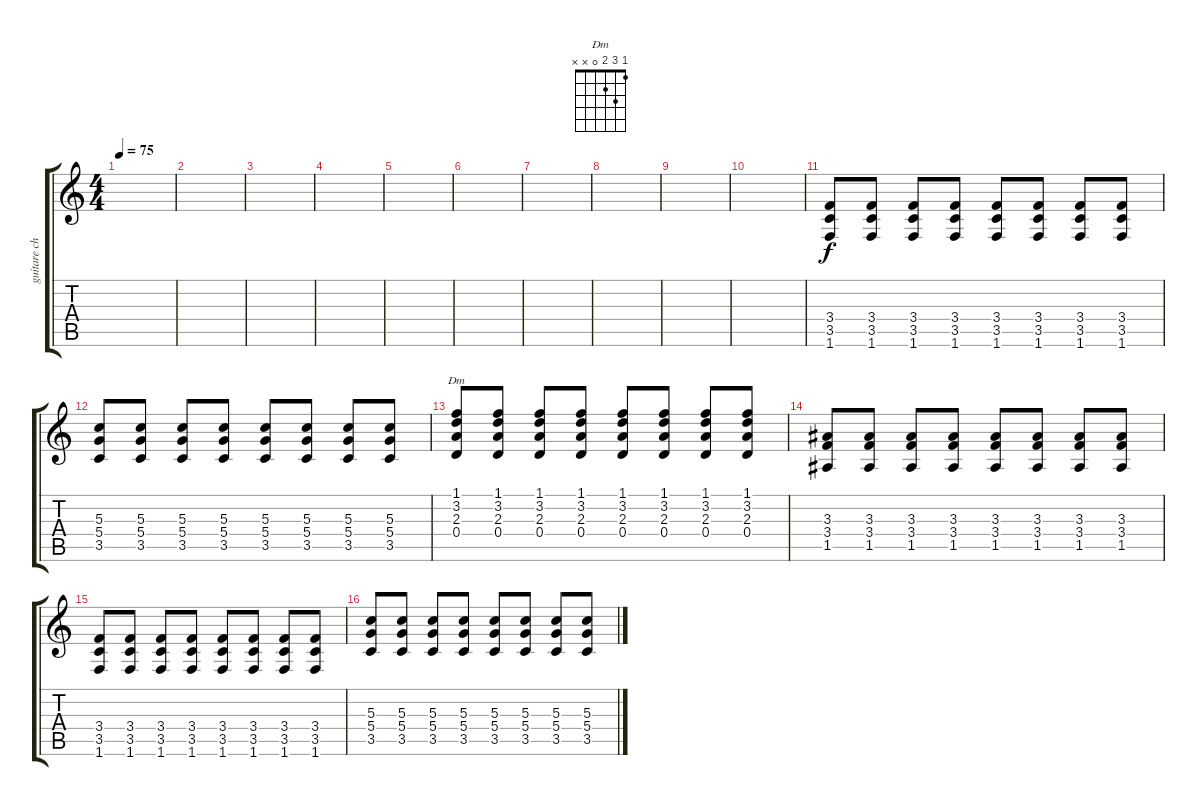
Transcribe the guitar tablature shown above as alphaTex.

\track ("guitare chanteur ( benoît )" "guitare ch") {instrument overdrivenguitar}
\staff {score tabs}
\tuning (E4 B3 G3 D3 A2 E2) {hide}
\chord ("Dm" 1 3 2 0 x x)
\ts (4 4)
\tempo 75
\clef g2
\ks c
|
|
|
|
|
|
|
|
|
|
(3.4 3.5 1.6).8 (3.4 3.5 1.6).8 (3.4 3.5 1.6).8 (3.4 3.5 1.6).8 (3.4 3.5 1.6).8 (3.4 3.5 1.6).8 (3.4 3.5 1.6).8 (3.4 3.5 1.6).8 |
(5.3 5.4 3.5).8 (5.3 5.4 3.5).8 (5.3 5.4 3.5).8 (5.3 5.4 3.5).8 (5.3 5.4 3.5).8 (5.3 5.4 3.5).8 (5.3 5.4 3.5).8 (5.3 5.4 3.5).8 |
(1.1 3.2 2.3 0.4).8{ch "Dm"} (1.1 3.2 2.3 0.4).8 (1.1 3.2 2.3 0.4).8 (1.1 3.2 2.3 0.4).8 (1.1 3.2 2.3 0.4).8 (1.1 3.2 2.3 0.4).8 (1.1 3.2 2.3 0.4).8 (1.1 3.2 2.3 0.4).8 |
(3.3 3.4 1.5).8 (3.3 3.4 1.5).8 (3.3 3.4 1.5).8 (3.3 3.4 1.5).8 (3.3 3.4 1.5).8 (3.3 3.4 1.5).8 (3.3 3.4 1.5).8 (3.3 3.4 1.5).8 |
(3.4 3.5 1.6).8 (3.4 3.5 1.6).8 (3.4 3.5 1.6).8 (3.4 3.5 1.6).8 (3.4 3.5 1.6).8 (3.4 3.5 1.6).8 (3.4 3.5 1.6).8 (3.4 3.5 1.6).8 |
(5.3 5.4 3.5).8 (5.3 5.4 3.5).8 (5.3 5.4 3.5).8 (5.3 5.4 3.5).8 (5.3 5.4 3.5).8 (5.3 5.4 3.5).8 (5.3 5.4 3.5).8 (5.3 5.4 3.5).8
